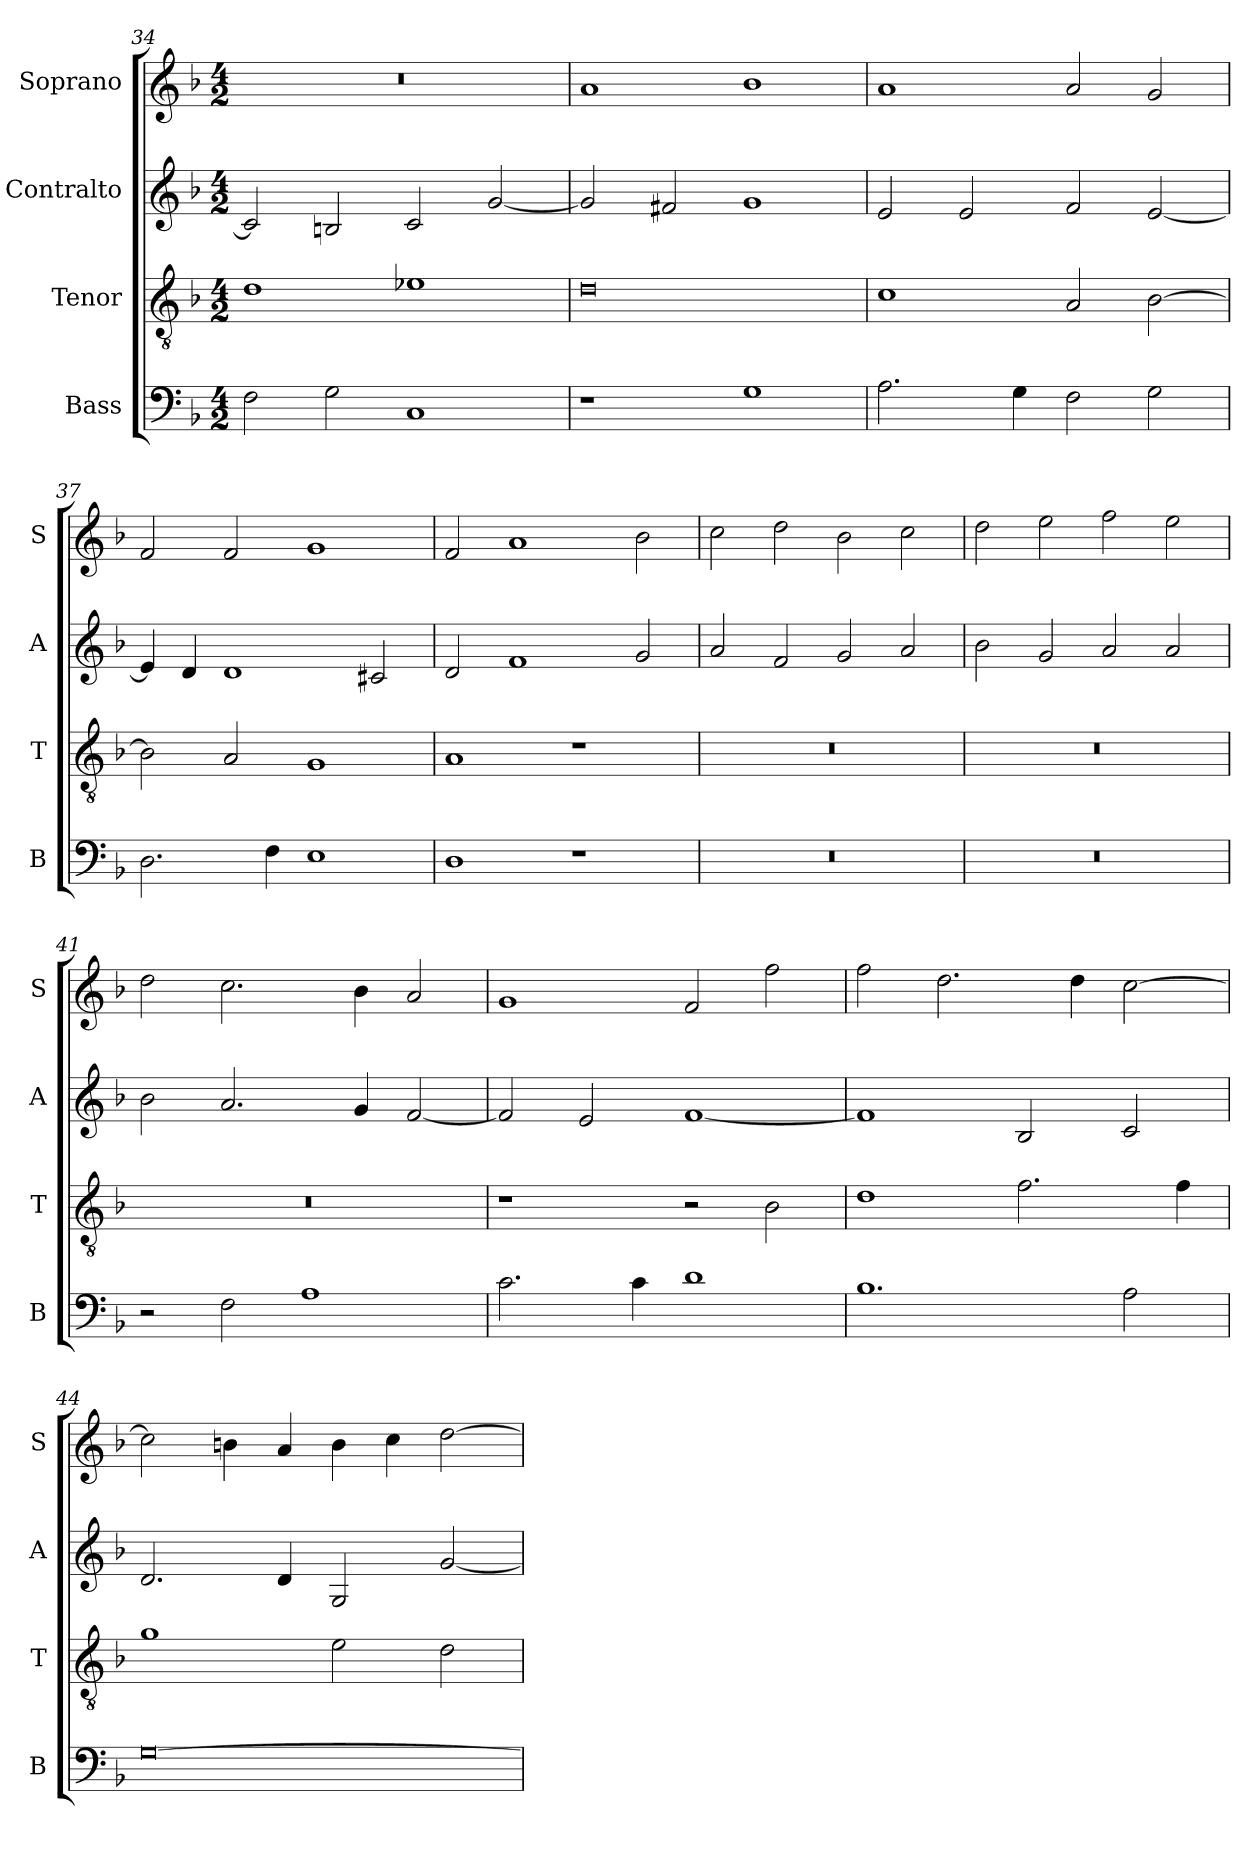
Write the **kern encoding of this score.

**kern	**kern	**kern	**kern
*part4	*part3	*part2	*part1
*staff4	*staff3	*staff2	*staff1
*I"Bass	*I"Tenor	*I"Contralto	*I"Soprano
*I'B	*I'T	*I'A	*I'S
*clefF4	*clefGv2	*clefG2	*clefG2
*k[b-]	*k[b-]	*k[b-]	*k[b-]
*G:dor	*G:dor	*G:dor	*G:dor
*M4/2	*M4/2	*M4/2	*M4/2
=34	=34	=34	=34
2F	1d	2c]	0r
2G	.	2Bn	.
1C	1e-X	2c	.
.	.	[2g	.
=35	=35	=35	=35
1r	0d	2g]	1a
.	.	2f#X	.
1G	.	1g	1b-
=36	=36	=36	=36
2.A	1c	2e	1a
.	.	2e	.
4G	.	.	.
2F	2A	2f	2a
2G	[2B-	[2e	2g
=37	=37	=37	=37
2.D	2B-]	4e]	2f
.	.	4d	.
.	2A	1d	2f
4F	.	.	.
1E	1G	.	1g
.	.	2c#X	.
=38	=38	=38	=38
1D	1A	2d	2f
.	.	1f	1a
1r	1r	.	.
.	.	2g	2b-
=39	=39	=39	=39
0r	0r	2a	2cc
.	.	2f	2dd
.	.	2g	2b-
.	.	2a	2cc
=40	=40	=40	=40
0r	0r	2b-	2dd
.	.	2g	2ee
.	.	2a	2ff
.	.	2a	2ee
=41	=41	=41	=41
2r	0r	2b-	2dd
2F	.	2.a	2.cc
1A	.	.	.
.	.	4g	4b-
.	.	[2f	2a
=42	=42	=42	=42
2.c	1r	2f]	1g
.	.	2e	.
4c	.	.	.
1d	2r	[1f	2f
.	2B-	.	2ff
=43	=43	=43	=43
1.B-	1d	1f]	2ff
.	.	.	2.dd
.	2.f	2B-	.
.	.	.	4dd
2A	.	2c	[2cc
.	4f	.	.
=44	=44	=44	=44
[0G	1g	2.d	2cc]
.	.	.	4bn
.	.	4d	4a
.	2e	2G	4b
.	.	.	4cc
.	2d	[2g	[2dd
=	=	=	=
*-	*-	*-	*-
